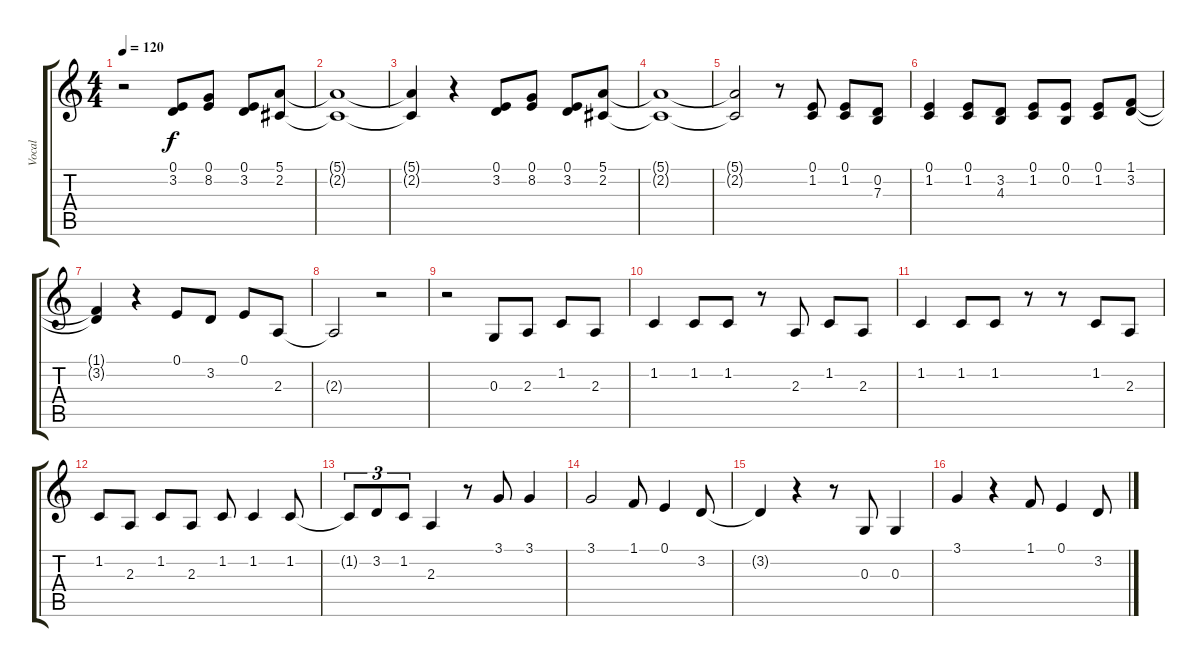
\track ("Vocal" "Vocal") {instrument harmonica}
\staff {score tabs}
\tuning (E4 B3 G3 D3 A2 E2) {hide}
\ts (4 4)
\tempo 120
\clef g2
\ks c
r.2{dy f} (0.1 3.2).8 (0.1 8.2).8 (0.1 3.2).8 (5.1 2.2).8 |
(5.1{t} 2.2{t}).1 |
(5.1{t} 2.2{t}).4 r.4 (0.1 3.2).8 (0.1 8.2).8 (0.1 3.2).8 (5.1 2.2).8 |
(5.1{t} 2.2{t}).1 |
(5.1{t} 2.2{t}).2 r.8 (0.1 1.2).8 (0.1 1.2).8 (0.2 7.3).8 |
(0.1 1.2).4 (0.1 1.2).8 (3.2 4.3).8 (0.1 1.2).8 (0.1 0.2).8 (0.1 1.2).8 (1.1 3.2).8 |
(1.1{t} 3.2{t}).4 r.4 0.1.8 3.2.8 0.1.8 2.3.8 |
2.3{t}.2 r.2 |
r.2 0.3.8 2.3.8 1.2.8 2.3.8 |
1.2.4 1.2.8 1.2.8 r.8 2.3.8 1.2.8 2.3.8 |
1.2.4 1.2.8 1.2.8 r.8 r.8 1.2.8 2.3.8 |
1.2.8 2.3.8 1.2.8 2.3.8 1.2.8 1.2.4 1.2.8 |
1.2{t}.8{tu (3 2)} 3.2.8{tu (3 2)} 1.2.8{tu (3 2)} 2.3.4 r.8 3.1.8 3.1.4 |
3.1.2 1.1.8 0.1.4 3.2.8 |
3.2{t}.4 r.4 r.8 0.3.8 0.3.4 |
3.1.4 r.4 1.1.8 0.1.4 3.2.8
